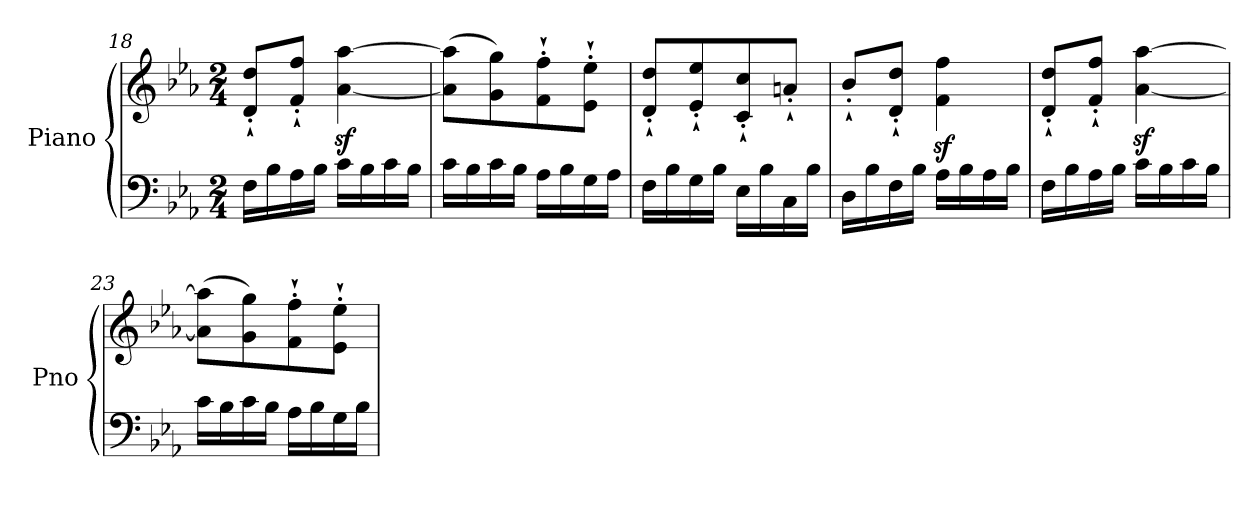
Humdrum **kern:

**kern	**kern
*part1	*part1
*staff2	*staff1
*I"Piano	*
*I'Pno	*
*clefF4	*clefG2
*k[b-e-a-]	*k[b-e-a-]
*M2/4	*M2/4
=18	=18
16F\LL	8d/`' 8dd/`'L
16B-\	.
16A-\	8f/`' 8ff/`'J
16B-\JJ	.
16c\LL	[4a-\z< [4aa-\z<
16B-\	.
16c\	.
16B-\JJ	.
=19	=19
16c\LL	(8a-\] 8aa-\]L
16B-\	.
16c\	8g\ 8gg\)
16B-\JJ	.
16A-\LL	8f\`' 8ff\`'
16B-\	.
16G\	8e-\`' 8ee-\`'J
16A-\JJ	.
!!LO:LB:g=z
=20	=20
16F\LL	8d/`' 8dd/`'L
16B-\	.
16G\	8e-/`' 8ee-/`'
16B-\JJ	.
16E-\LL	8c/`' 8cc/`'
16B-\	.
16C\	8an`'/J
16B-\JJ	.
=21	=21
16D\LL	8b-`'/L
16B-\	.
16F\	8d/`' 8dd/`'J
16B-\JJ	.
16A-\LL	4f\z< 4ff\z<
16B-\	.
16A-\	.
16B-\JJ	.
=22	=22
16F\LL	8d/`' 8dd/`'L
16B-\	.
16A-\	8f/`' 8ff/`'J
16B-\JJ	.
16c\LL	[4a-\z< [4aa-\z<
16B-\	.
16c\	.
16B-\JJ	.
=23	=23
16c\LL	(8a-\] 8aa-\]L
16B-\	.
16c\	8g\ 8gg\)
16B-\JJ	.
16A-\LL	8f\`' 8ff\`'
16B-\	.
16G\	8e-\`' 8ee-\`'J
16B-\JJ	.
=	=
*-	*-
